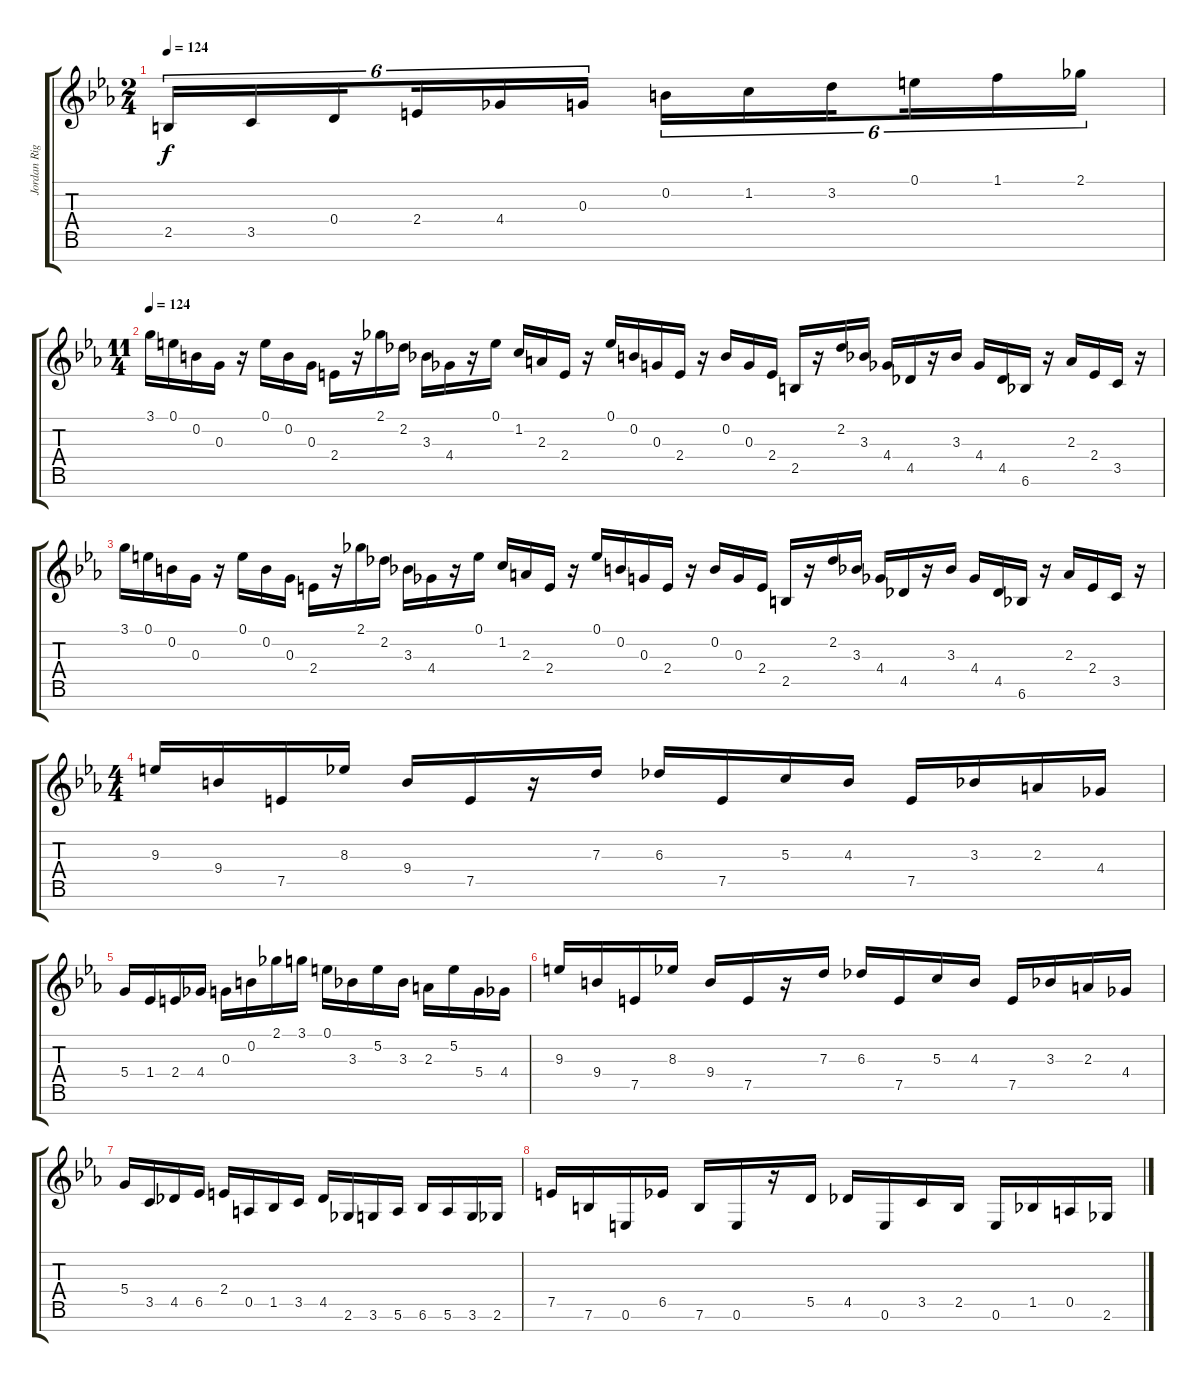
\track ("Jordan Right Hand" "Jordan Rig") {instrument fx1rain}
\staff {score tabs}
\tuning (E5 B4 G4 D4 A3 E3 B2) {hide}
\ts (2 4)
\tempo 124
\clef g2
\ks eb
2.5.16{tu (6 4) dy f volume 11 instrument fx1rain} 3.5.16{tu (6 4)} 0.4.16{tu (6 4) beam splitsecondary} 2.4.16{tu (6 4)} 4.4.16{tu (6 4)} 0.3.16{tu (6 4)} 0.2.16{tu (6 4)} 1.2.16{tu (6 4)} 3.2.16{tu (6 4) beam splitsecondary} 0.1.16{tu (6 4)} 1.1.16{tu (6 4)} 2.1.16{tu (6 4)} |
\ts (11 4)
\tempo 124
3.1.16 0.1.16 0.2.16 0.3.16 r.16 0.1.16 0.2.16 0.3.16 2.4.16 r.16 2.1.16 2.2.16 3.3.16 4.4.16 r.16 0.1.16 1.2.16 2.3.16 2.4.16 r.16 0.1.16 0.2.16 0.3.16 2.4.16 r.16 0.2.16 0.3.16 2.4.16 2.5.16 r.16 2.2.16 3.3.16 4.4.16 4.5.16 r.16 3.3.16 4.4.16 4.5.16 6.6.16 r.16 2.3.16 2.4.16 3.5.16 r.16 |
3.1.16 0.1.16 0.2.16 0.3.16 r.16 0.1.16 0.2.16 0.3.16 2.4.16 r.16 2.1.16 2.2.16 3.3.16 4.4.16 r.16 0.1.16 1.2.16 2.3.16 2.4.16 r.16 0.1.16 0.2.16 0.3.16 2.4.16 r.16 0.2.16 0.3.16 2.4.16 2.5.16 r.16 2.2.16 3.3.16 4.4.16 4.5.16 r.16 3.3.16 4.4.16 4.5.16 6.6.16 r.16 2.3.16 2.4.16 3.5.16 r.16 |
\ts (4 4)
9.3.16 9.4.16 7.5.16 8.3.16 9.4.16 7.5.16 r.16 7.3.16 6.3.16 7.5.16 5.3.16 4.3.16 7.5.16 3.3.16 2.3.16 4.4.16 |
5.4.16 1.4.16 2.4.16 4.4.16 0.3.16 0.2.16 2.1.16 3.1.16 0.1.16 3.3.16 5.2.16 3.3.16 2.3.16 5.2.16 5.4.16 4.4.16 |
9.3.16 9.4.16 7.5.16 8.3.16 9.4.16 7.5.16 r.16 7.3.16 6.3.16 7.5.16 5.3.16 4.3.16 7.5.16 3.3.16 2.3.16 4.4.16 |
5.4.16 3.5.16 4.5.16 6.5.16 2.4.16 0.5.16 1.5.16 3.5.16 4.5.16 2.6.16 3.6.16 5.6.16 6.6.16 5.6.16 3.6.16 2.6.16 |
7.5.16 7.6.16 0.6.16 6.5.16 7.6.16 0.6.16 r.16 5.5.16 4.5.16 0.6.16 3.5.16 2.5.16 0.6.16 1.5.16 0.5.16 2.6.16
